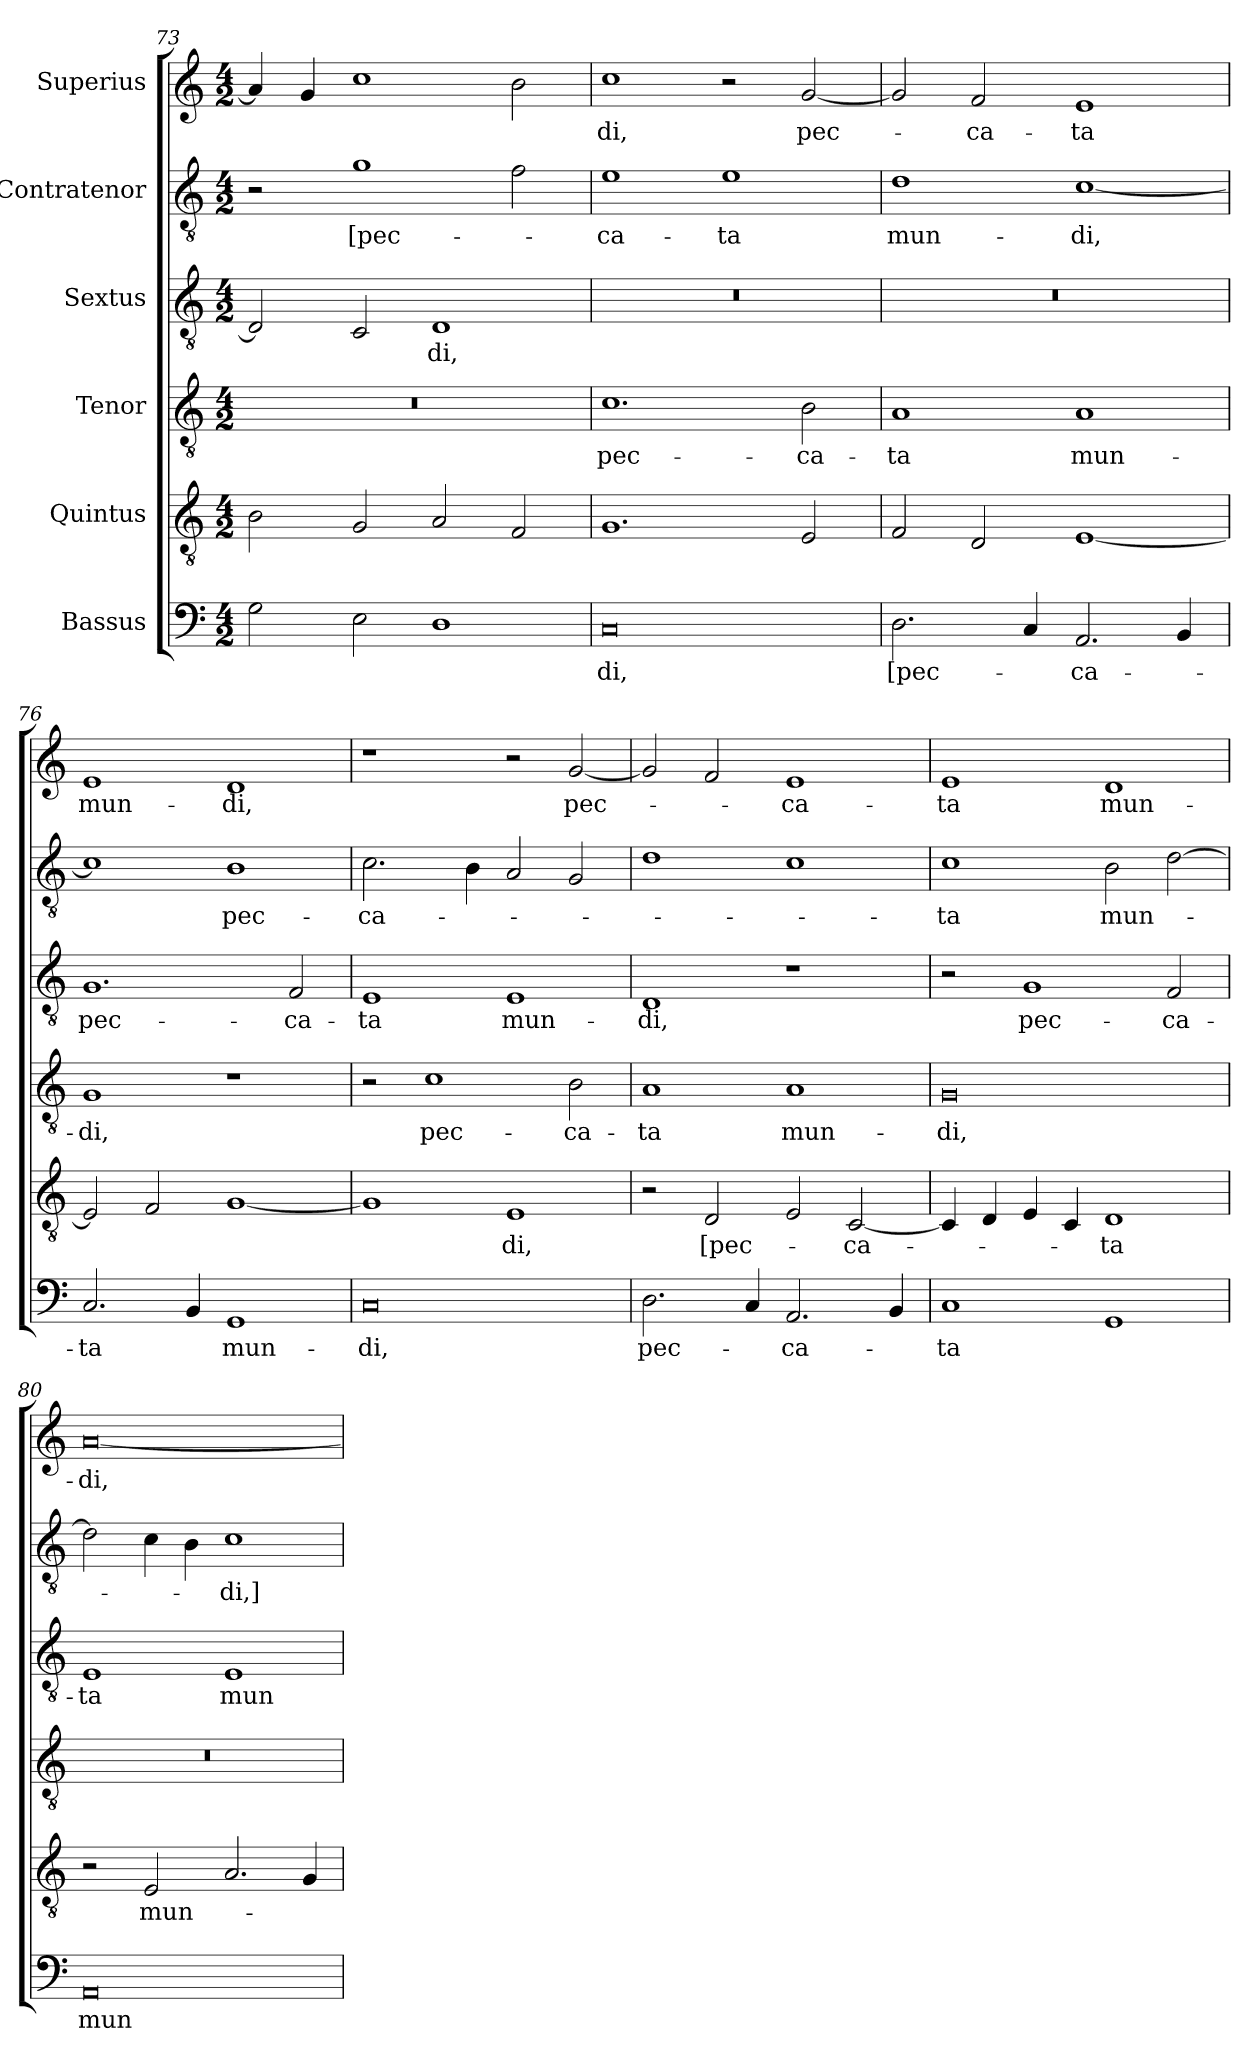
**kern	**text	**kern	**text	**kern	**text	**kern	**text	**kern	**text	**kern	**text
*part6	*part6	*part5	*part5	*part4	*part4	*part3	*part3	*part2	*part2	*part1	*part1
*staff6	*staff6	*staff5	*staff5	*staff4	*staff4	*staff3	*staff3	*staff2	*staff2	*staff1	*staff1
*I"Bassus	*	*I"Quintus	*	*I"Tenor	*	*I"Sextus	*	*I"Contratenor	*	*I"Superius	*
*clefF4	*	*clefGv2	*	*clefGv2	*	*clefGv2	*	*clefGv2	*	*clefG2	*
*k[]	*	*k[]	*	*k[]	*	*k[]	*	*k[]	*	*k[]	*
*M4/2	*	*M4/2	*	*M4/2	*	*M4/2	*	*M4/2	*	*M4/2	*
=73	=73	=73	=73	=73	=73	=73	=73	=73	=73	=73	=73
2G\	.	2B\	.	0r	.	2D/]	.	2r	.	4a/]	.
.	.	.	.	.	.	.	.	.	.	4g/	.
2E\	.	2G/	.	.	.	2C/	.	1g/	[pec-	1cc\	.
1D\	.	2A/	.	.	.	1D\	-di,	.	.	.	.
.	.	2F/	.	.	.	.	.	2f\	.	2b\	.
=74	=74	=74	=74	=74	=74	=74	=74	=74	=74	=74	=74
0C/	-di,	1.G/	.	1.c/	pec-	0r	.	1e\	-ca-	1cc\	-di,
.	.	.	.	.	.	.	.	1e\	-ta	2r	.
.	.	2E/	.	2B\	-ca-	.	.	.	.	[2g/	pec-
=75	=75	=75	=75	=75	=75	=75	=75	=75	=75	=75	=75
2.D\	[pec-	2F/	.	1A/	-ta	0r	.	1d\	mun-	2g/]	.
.	.	2D/	.	.	.	.	.	.	.	2f/	-ca-
4C/	.	.	.	.	.	.	.	.	.	.	.
2.AA/	-ca-	[1E/	.	1A/	mun-	.	.	[1c/	-di,	1e/	-ta
4BB/	.	.	.	.	.	.	.	.	.	.	.
=76	=76	=76	=76	=76	=76	=76	=76	=76	=76	=76	=76
2.C/	-ta	2E/]	.	1G/	-di,	1.G\	pec-	1c\]	.	1e/	mun-
.	.	2F/	.	.	.	.	.	.	.	.	.
4BB/	.	.	.	.	.	.	.	.	.	.	.
1GG/	mun-	[1G/	.	1r	.	.	.	1B\	pec-	1d/	-di,
.	.	.	.	.	.	2F/	-ca-	.	.	.	.
=77	=77	=77	=77	=77	=77	=77	=77	=77	=77	=77	=77
0C/	-di,	1G/]	.	2r	.	1E\	-ta	2.c\	-ca-	1r	.
.	.	.	.	1c/	pec-	.	.	.	.	.	.
.	.	.	.	.	.	.	.	4B\	.	.	.
.	.	1E/	-di,	.	.	1E\	mun-	2A/	.	2r	.
.	.	.	.	2B\	-ca-	.	.	2G/	.	[2g/	pec-
=78	=78	=78	=78	=78	=78	=78	=78	=78	=78	=78	=78
2.D\	pec-	2r	.	1A/	-ta	1D/	-di,	1d\	.	2g/]	.
.	.	2D/	[pec-	.	.	.	.	.	.	2f/	.
4C/	.	.	.	.	.	.	.	.	.	.	.
2.AA/	-ca-	2E/	.	1A/	mun-	1r	.	1c\	.	1e/	-ca-
.	.	[2C/	-ca-	.	.	.	.	.	.	.	.
4BB/	.	.	.	.	.	.	.	.	.	.	.
=79	=79	=79	=79	=79	=79	=79	=79	=79	=79	=79	=79
1C/	-ta	4C/]	.	0G/	-di,	2r	.	1c/	-ta	1e/	-ta
.	.	4D/	.	.	.	.	.	.	.	.	.
.	.	4E/	.	.	.	1G\	pec-	.	.	.	.
.	.	4C/	.	.	.	.	.	.	.	.	.
1GG/	.	1D/	-ta	.	.	.	.	2B\	mun-	1d/	mun-
.	.	.	.	.	.	2F/	-ca-	[2d\	.	.	.
=80	=80	=80	=80	=80	=80	=80	=80	=80	=80	=80	=80
0AA/	mun-	2r	.	0r	.	1E/	-ta	2d\]	.	[0a/	-di,
.	.	2E/	mun-	.	.	.	.	4c\	.	.	.
.	.	.	.	.	.	.	.	4B\	.	.	.
.	.	2.A/	.	.	.	1E/	mun-	1c/	-di,]	.	.
.	.	4G/	.	.	.	.	.	.	.	.	.
=	=	=	=	=	=	=	=	=	=	=	=
*-	*-	*-	*-	*-	*-	*-	*-	*-	*-	*-	*-
